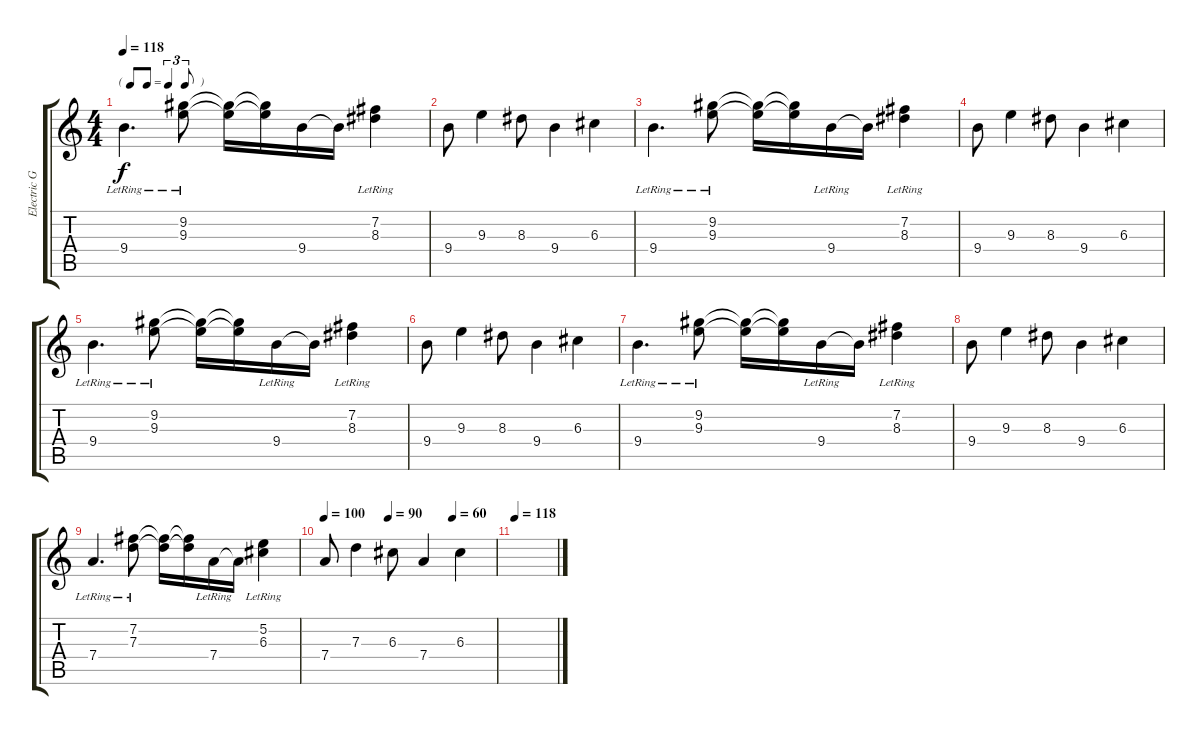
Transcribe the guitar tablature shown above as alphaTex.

\track ("Electric Guitar" "Electric G") {instrument acousticguitarnylon}
\staff {score tabs}
\tuning (E4 B3 G3 D3 A2 E2) {hide}
\ts (4 4)
\tf triplet8th
\tempo 118
\tempo 110
\tempo 118
\clef g2
\ks c
9.4{lr}.4{d dy f instrument acousticguitarnylon} (9.2{lr} 9.3{lr}).8 (9.2{t} 9.3{t}).16 (9.2{t} 9.3{t}).16 9.4.16 9.4{t}.16 (7.2{lr} 8.3{lr}).4 |
9.4.8 9.3.4 8.3.8 9.4.4 6.3.4 |
9.4{lr}.4{d} (9.2{lr} 9.3{lr}).8 (9.2{t} 9.3{t}).16 (9.2{t} 9.3{t}).16 9.4{lr}.16 9.4{t}.16 (7.2{lr} 8.3{lr}).4 |
9.4.8 9.3.4 8.3.8 9.4.4 6.3.4 |
9.4{lr}.4{d} (9.2{lr} 9.3{lr}).8 (9.2{t} 9.3{t}).16 (9.2{t} 9.3{t}).16 9.4{lr}.16 9.4{t}.16 (7.2{lr} 8.3{lr}).4 |
9.4.8 9.3.4 8.3.8 9.4.4 6.3.4 |
9.4{lr}.4{d} (9.2{lr} 9.3{lr}).8 (9.2{t} 9.3{t}).16 (9.2{t} 9.3{t}).16 9.4{lr}.16 9.4{t}.16 (7.2{lr} 8.3{lr}).4 |
9.4.8 9.3.4 8.3.8 9.4.4 6.3.4 |
7.4{lr}.4{d} (7.2{lr} 7.3{lr}).8 (7.2{t} 7.3{t}).16 (7.2{t} 7.3{t}).16 7.4{lr}.16 7.4{t}.16 (5.2{lr} 6.3{lr}).4 |
\tempo 100
\tempo (90 0.375)
\tempo (60 0.75)
7.4.8 7.3.4 6.3.8 7.4.4 6.3.4 |
\tempo 118
